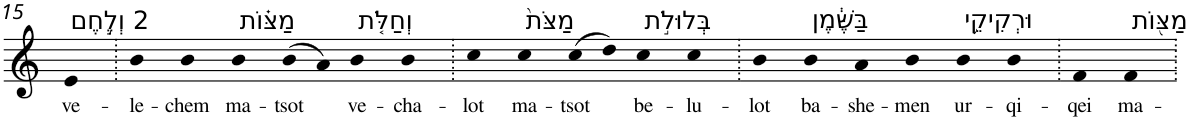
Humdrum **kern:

**kern	**text
*part1	*part1
*staff1	*staff1
*I"Piano	*
*I'Pno	*
!!LO:PB:g=z
*clefG2	*
*k[]	*
=15	=15
!LO:TX:a:t=2 וְלֶ֣חֶם	!
!	!LO:LY:b
4e	ve-
=16.	=16.
!	!LO:LY:b
4b	-le-
!	!LO:LY:b
4b	-chem
!LO:TX:a:t=מַצּ֗וֹת	!
!	!LO:LY:b
4b	ma-
!	!LO:LY:b
(8b	-tsot
8a)	.
!LO:TX:a:t=וְחַלֹּ֤ת	!
!	!LO:LY:b
4b	ve-
!	!LO:LY:b
4b	-cha-
=17.	=17.
!	!LO:LY:b
4cc	-lot
!LO:TX:a:t=מַצֹּת֙	!
!	!LO:LY:b
4cc	ma-
!	!LO:LY:b
(8cc	-tsot
8dd)	.
!LO:TX:a:t=בְּלוּלֹ֣ת	!
!	!LO:LY:b
4cc	be-
!	!LO:LY:b
4cc	-lu-
=18.	=18.
!	!LO:LY:b
4b	-lot
!LO:TX:a:t=בַּשֶּׁ֔מֶן	!
!	!LO:LY:b
4b	ba-
!	!LO:LY:b
4a	-she-
!	!LO:LY:b
4b	-men
!LO:TX:a:t=וּרְקִיקֵ֥י	!
!	!LO:LY:b
4b	ur-
!	!LO:LY:b
4b	-qi-
=19.	=19.
!	!LO:LY:b
4f	-qei
!LO:TX:a:t=מַצּ֖וֹת	!
!	!LO:LY:b
4f	ma-
=.	=.
*-	*-
